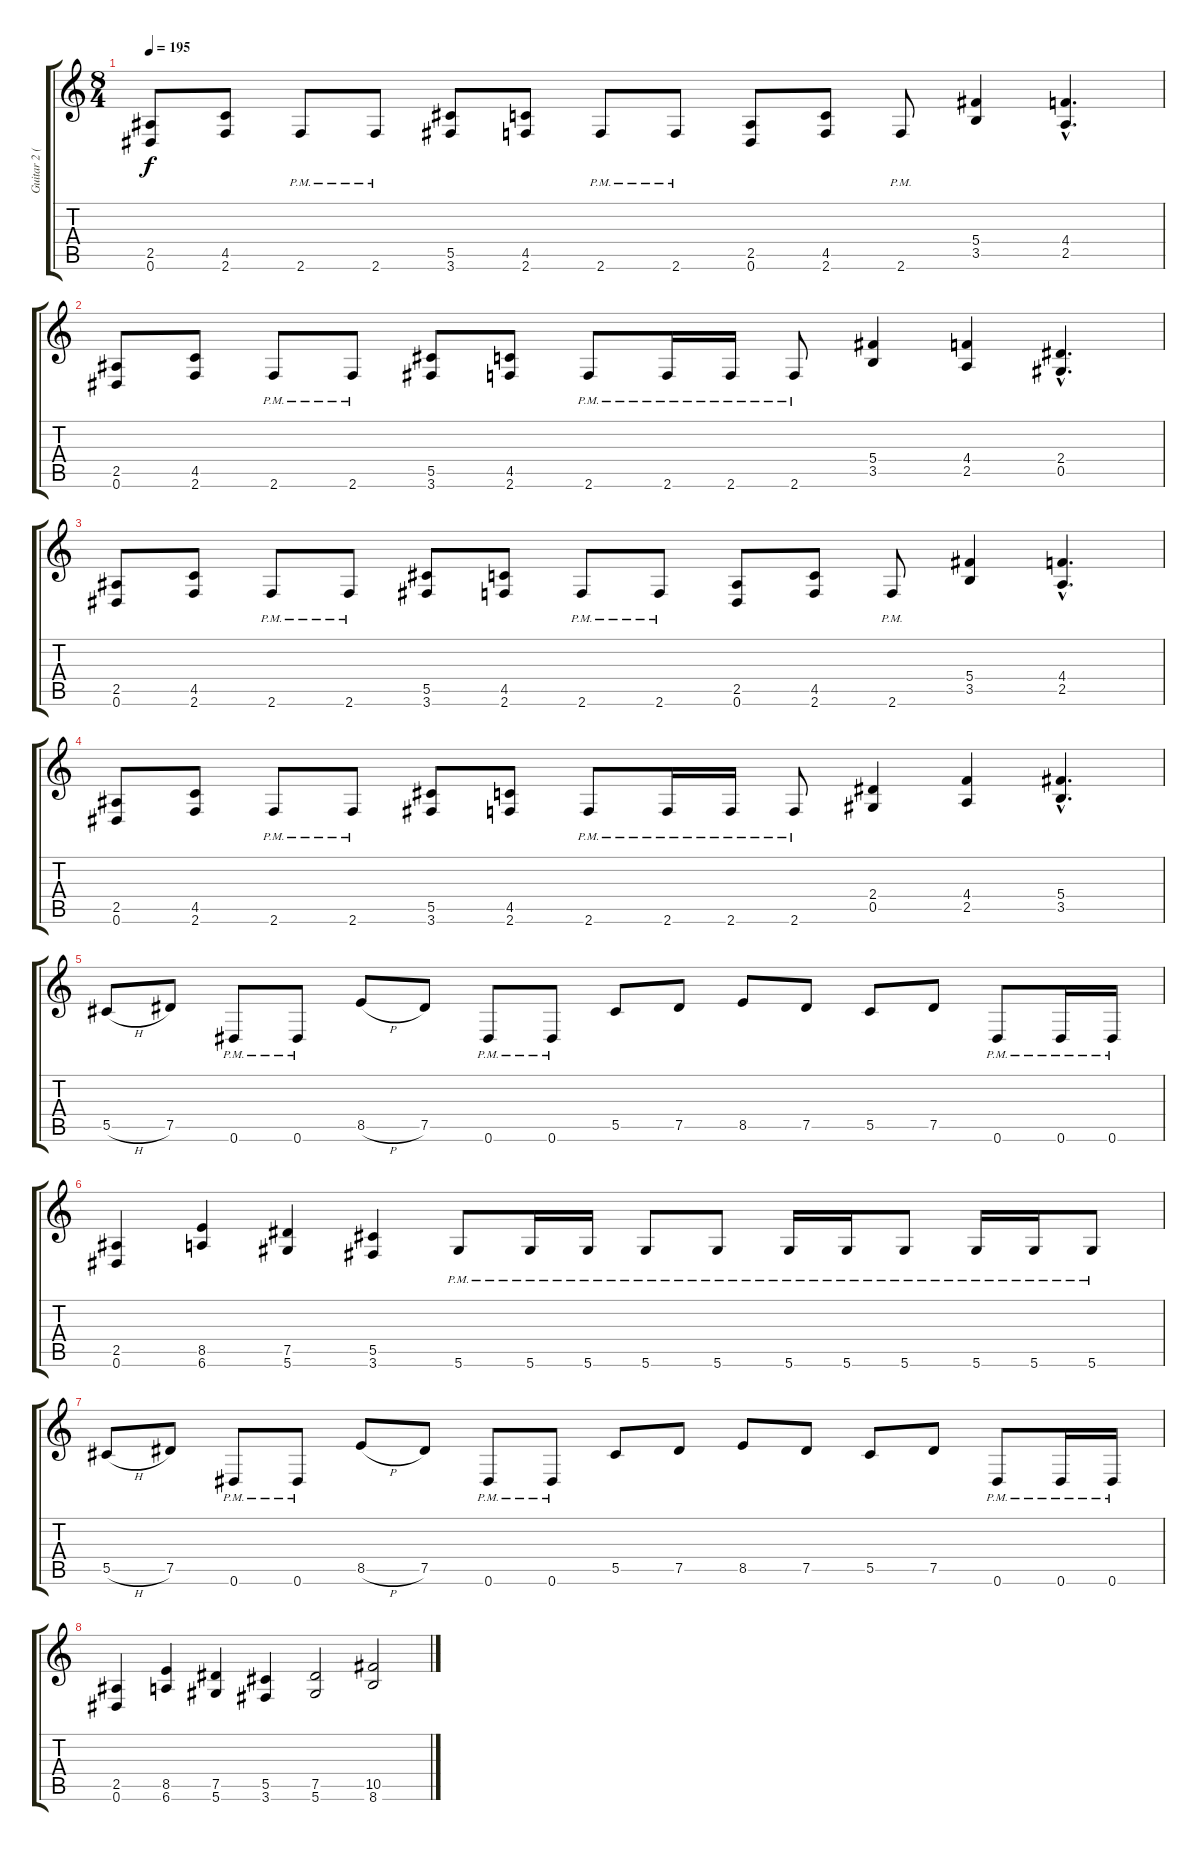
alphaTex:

\track ("Guitar 2 (Henjo Richter)" "Guitar 2 (") {instrument distortionguitar}
\staff {score tabs}
\tuning (Eb4 Bb3 Gb3 Db3 Ab2 Eb2) {hide}
\ts (8 4)
\tempo 195
\clef g2
\ks c
(2.5 0.6).8{dy f} (4.5 2.6).8 2.6{pm}.8 2.6{pm}.8 (5.5 3.6).8 (4.5 2.6).8 2.6{pm}.8 2.6{pm}.8 (2.5 0.6).8 (4.5 2.6).8 2.6{pm}.8 (5.4 3.5).4 (4.4{hac} 2.5{hac}).4{d} |
(2.5 0.6).8 (4.5 2.6).8 2.6{pm}.8 2.6{pm}.8 (5.5 3.6).8 (4.5 2.6).8 2.6{pm}.8 2.6{pm}.16 2.6{pm}.16 2.6{pm}.8 (5.4 3.5).4 (4.4 2.5).4 (2.4{hac} 0.5{hac}).4{d} |
(2.5 0.6).8 (4.5 2.6).8 2.6{pm}.8 2.6{pm}.8 (5.5 3.6).8 (4.5 2.6).8 2.6{pm}.8 2.6{pm}.8 (2.5 0.6).8 (4.5 2.6).8 2.6{pm}.8 (5.4 3.5).4 (4.4{hac} 2.5{hac}).4{d} |
(2.5 0.6).8 (4.5 2.6).8 2.6{pm}.8 2.6{pm}.8 (5.5 3.6).8 (4.5 2.6).8 2.6{pm}.8 2.6{pm}.16 2.6{pm}.16 2.6{pm}.8 (2.4 0.5).4 (4.4 2.5).4 (5.4{hac} 3.5{hac}).4{d} |
5.5{h}.8 7.5.8 0.6{pm}.8 0.6{pm}.8 8.5{h}.8 7.5.8 0.6{pm}.8 0.6{pm}.8 5.5.8 7.5.8 8.5.8 7.5.8 5.5.8 7.5.8 0.6{pm}.8 0.6{pm}.16 0.6{pm}.16 |
(2.5 0.6).4 (8.5 6.6).4 (7.5 5.6).4 (5.5 3.6).4 5.6{pm}.8 5.6{pm}.16 5.6{pm}.16 5.6{pm}.8 5.6{pm}.8 5.6{pm}.16 5.6{pm}.16 5.6{pm}.8 5.6{pm}.16 5.6{pm}.16 5.6{pm}.8 |
5.5{h}.8 7.5.8 0.6{pm}.8 0.6{pm}.8 8.5{h}.8 7.5.8 0.6{pm}.8 0.6{pm}.8 5.5.8 7.5.8 8.5.8 7.5.8 5.5.8 7.5.8 0.6{pm}.8 0.6{pm}.16 0.6{pm}.16 |
(2.5 0.6).4 (8.5 6.6).4 (7.5 5.6).4 (5.5 3.6).4 (7.5 5.6).2 (10.5 8.6).2
